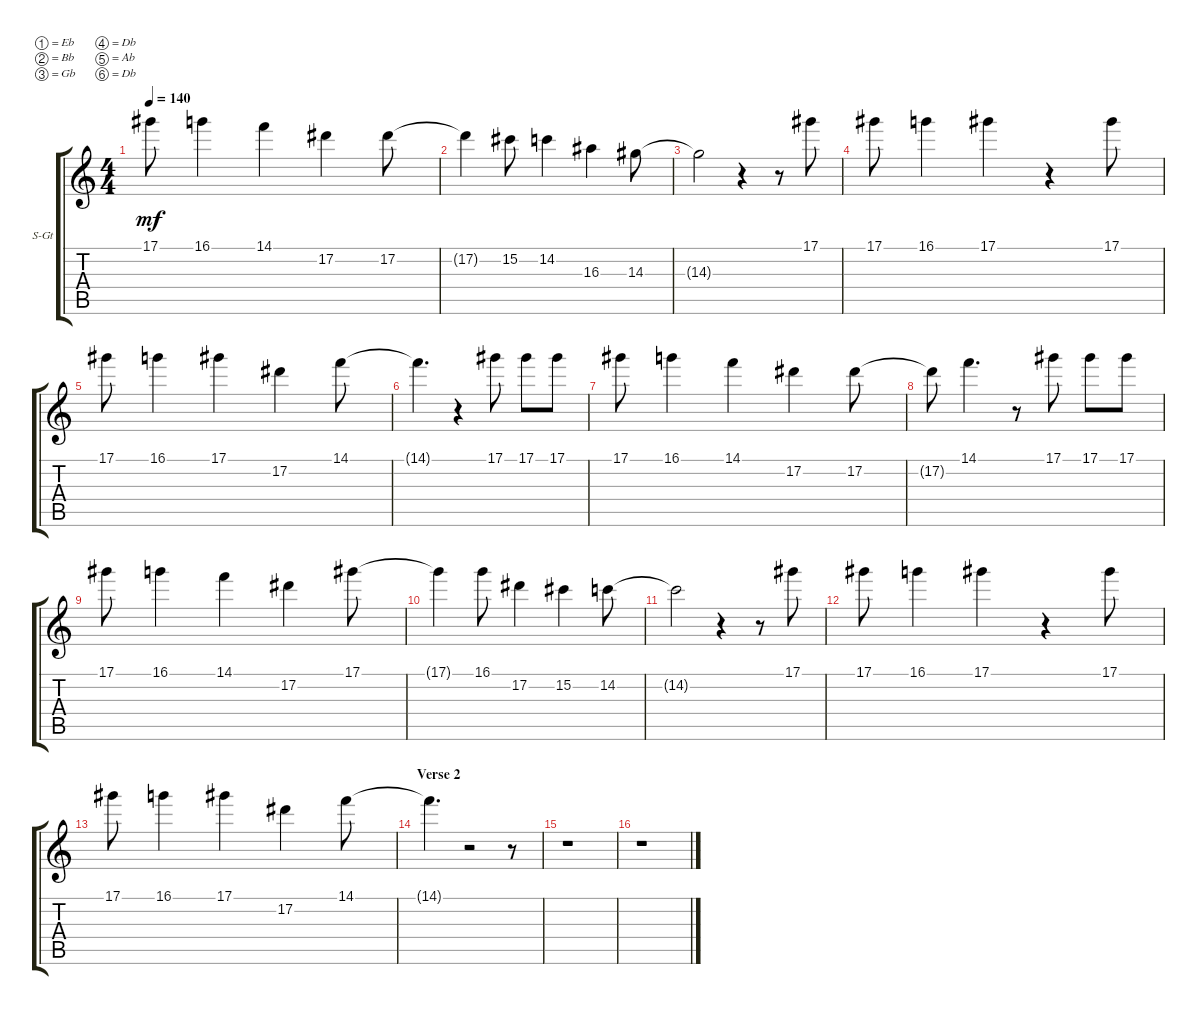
\defaultSystemsLayout 4
\bracketExtendMode groupsimilarinstruments
\firstSystemTrackNameOrientation horizontal
\otherSystemsTrackNameOrientation horizontal
\track ("Vocals - Shane" "S-Gt") {instrument acousticguitarsteel}
\staff {score tabs}
\tuning (Eb4 Bb3 Gb3 Db3 Ab2 Db2)
\ts (4 4)
\tempo 140
\clef g2
\ks c
17.1.8{dy mf} 16.1.4 14.1.4 17.2.4 17.2.8 |
17.2{t}.4 15.2.8 14.2.4 16.3.4 14.3.8 |
14.3{t}.2 r.4 r.8 17.1.8 |
17.1.8 16.1.4 17.1.4 r.4 17.1.8 |
17.1.8 16.1.4 17.1.4 17.2.4 14.1.8 |
14.1{t}.4{d} r.4 17.1.8 17.1.8 17.1.8 |
17.1.8 16.1.4 14.1.4 17.2.4 17.2.8 |
17.2{t}.8 14.1.4{d} r.8 17.1.8 17.1.8 17.1.8 |
17.1.8 16.1.4 14.1.4 17.2.4 17.1.8 |
17.1{t}.4 16.1.8 17.2.4 15.2.4 14.2.8 |
14.2{t}.2 r.4 r.8 17.1.8 |
17.1.8 16.1.4 17.1.4 r.4 17.1.8 |
17.1.8 16.1.4 17.1.4 17.2.4 14.1.8 |
\section ("" "Verse 2")
14.1{t}.4{d} r.2 r.8 |
r.1 |
r.1
